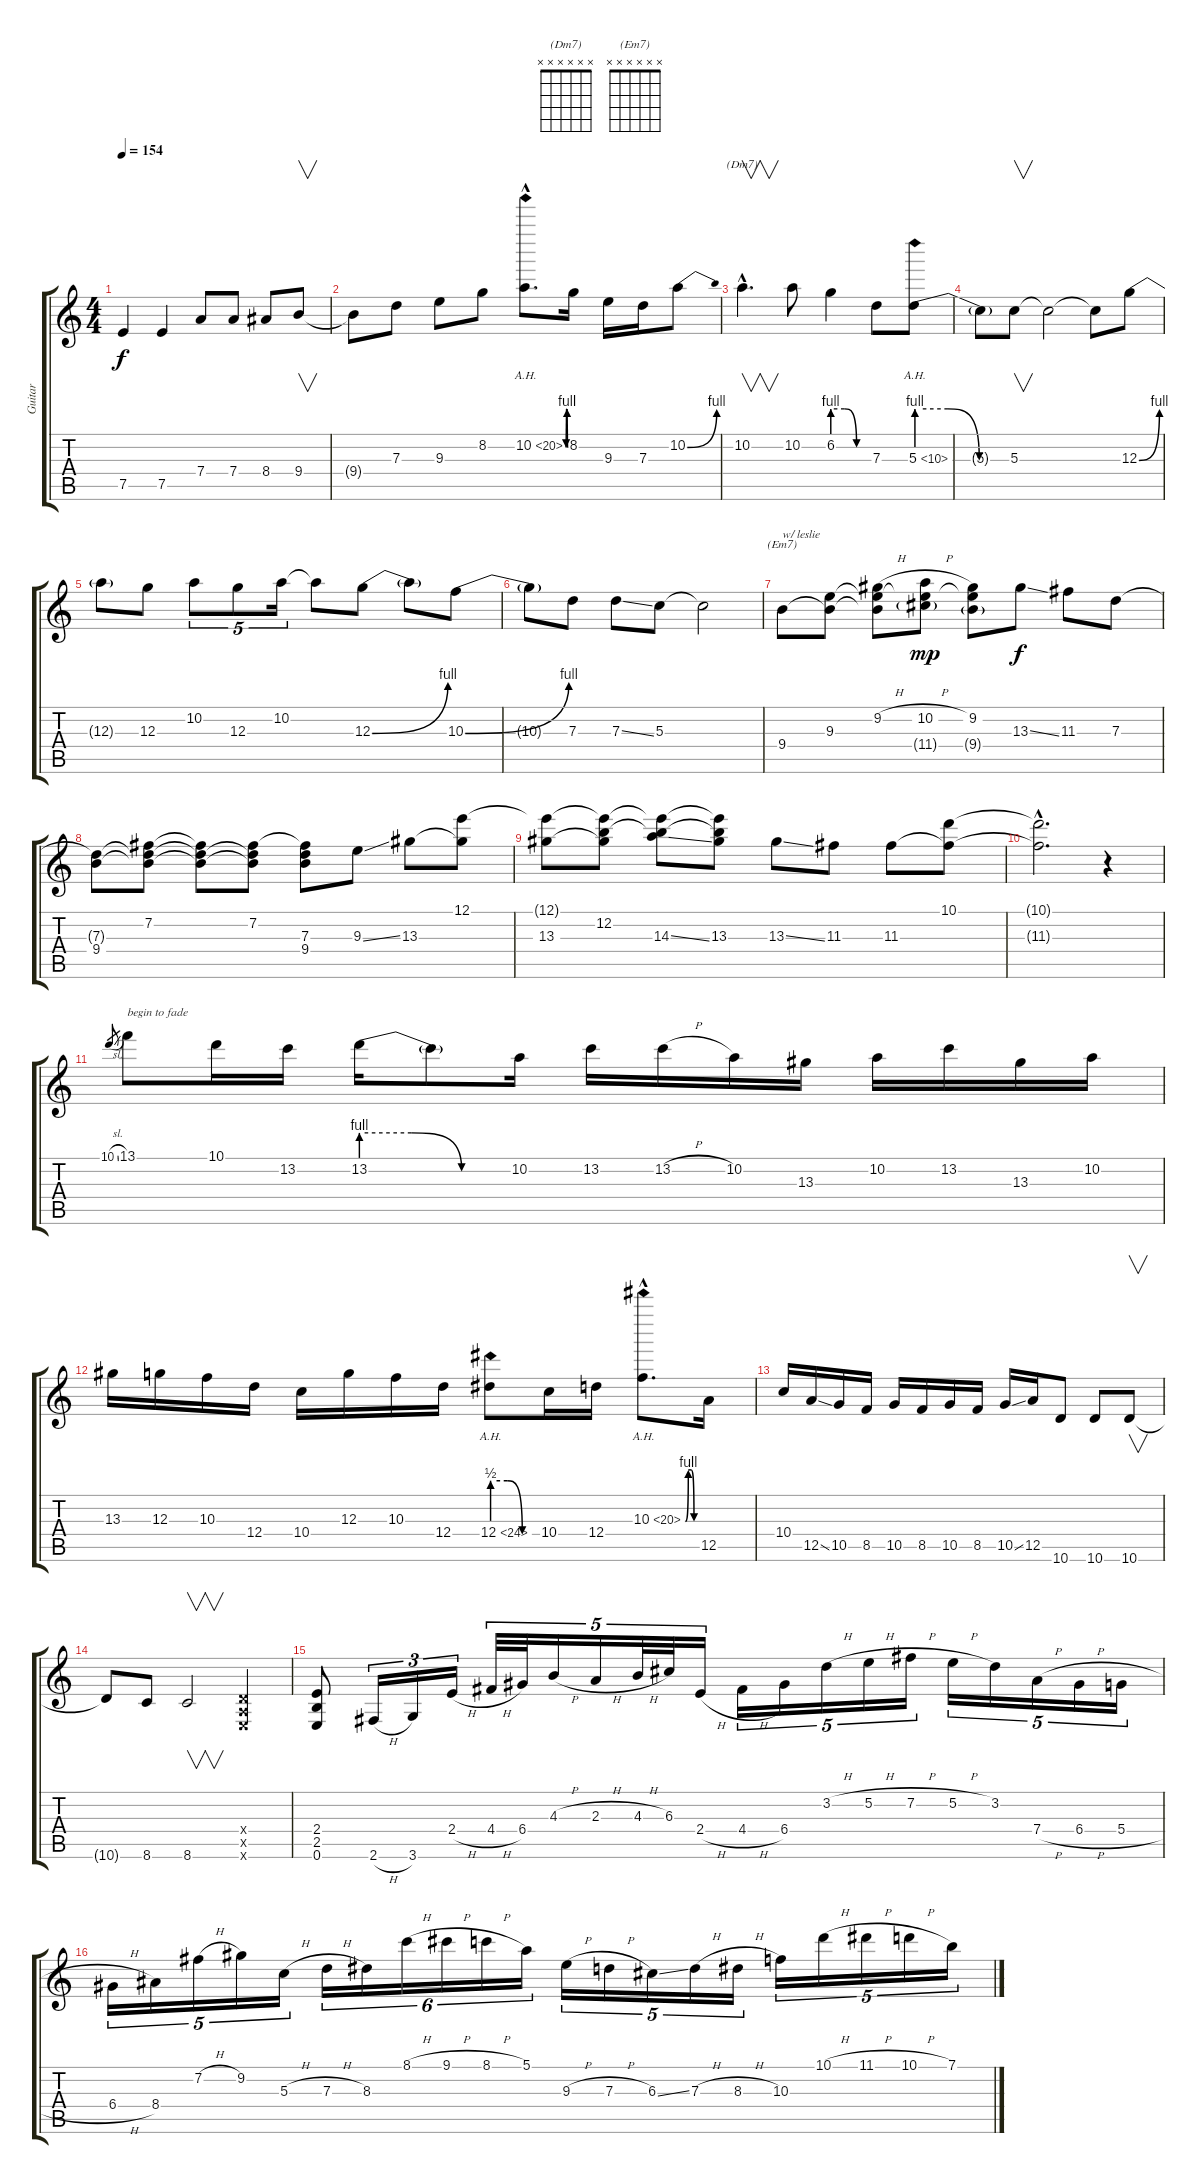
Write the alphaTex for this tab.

\track ("Guitar" "Guitar") {instrument overdrivenguitar}
\staff {score tabs}
\tuning (E4 B3 G3 D3 A2 E2) {hide}
\chord ("(Dm7)" x x x x x x) {firstfret 0}
\chord ("(Em7)" x x x x x x) {firstfret 0}
\ts (4 4)
\tempo 154
\clef g2
\ks c
7.5.4{dy f} 7.5.4 7.4.8 7.4.8 8.4.8 9.4.8{v} |
9.4{t}.8 7.3.8 9.3.8 8.2.8 10.2{be (custom 0 0 15 4 30 4 45 0 60 0) ah 10 hac}.8{d} 8.2.16 9.3.16 7.3.16 10.2{be (bend 0 0 60 4)}.8 |
10.2{hac}.4{v d ch "(Dm7)"} 10.2.8 6.2{be (custom 0 4 20 4 40 0 60 0)}.4 7.3.8 5.3{be (custom 0 4 20 4 40 0 60 0) ah 5}.8 |
5.3{t}.8 5.3.8{v} 5.3{t}.2 5.3{t}.8 12.3{be (bend 0 0 60 4)}.8 |
12.3{t}.8 12.3.8 10.2.8{tu (5 4)} 12.3.8{tu (5 4)} 10.2.16{tu (5 4)} 10.2{t}.8 12.3{be (bend 0 0 60 4)}.8 12.3{t}.8 10.3{be (bend 0 0 60 4)}.8 |
10.3{t}.8 7.3.8 7.3{ss}.8 5.3.8 5.3{t}.2 |
9.4.8{ch "(Em7)" txt "w/ leslie"} (9.3 9.4{t}).8 (9.2{h} 9.3{t} 9.4{t}).8 (10.2{h} 9.3{t} 11.4{g}).8{dy mp} (9.2 9.3{t} 9.4{g}).8 13.3{ss}.8{dy f} 11.3.8 7.3.8 |
(7.3{t} 9.4).8 (7.2 7.3{t} 9.4{t}).8 (7.2{t} 7.3{t} 9.4{t}).8 (7.2 7.3{t} 9.4{t}).8 (7.2{t} 7.3 9.4).8 9.3{ss}.8 13.3.8 (12.1 13.3{t}).8 |
(12.1{t} 13.3).8 (12.1{t} 12.2 13.3{t}).8 (12.1{t} 12.2{t} 14.3{ss}).8 (12.1{t} 12.2{t} 13.3).8 13.3{ss}.8 11.3.8 11.3.8 (10.1 11.3{t}).8 |
(10.1{hac t} 11.3{hac t}).2{d} r.4 |
10.1{sl}.8{gr} 13.1.8{txt "begin to fade" volume 15} 10.1.16 13.2.16 13.2{be (custom 0 4 20 4 40 0 60 0)}.16 13.2{t}.8 10.2.16 13.2.16 13.2{h}.16 10.2.16 13.3.16 10.2.16 13.2.16 13.3.16 10.2.16 |
13.3.16 12.3.16 10.3.16 12.4.16 10.4.16 12.3.16 10.3.16 12.4.16 12.4{be (custom 0 2 20 2 40 0 60 0) ah 12}.8 10.4.16 12.4.16 10.3{be (custom 0 0 15 4 30 4 45 0 60 0) ah 10 hac}.8{d} 12.5.16 |
10.4.16 12.5{ss}.16 10.5.16 8.5.16 10.5.16 8.5.16 10.5.16 8.5.16 10.5{ss}.16 12.5.16 10.6.8 10.6.8 10.6.8{v} |
10.6{t}.8{volume 13} 8.6.8 8.6.2{v} (0.4{x} 0.5{x} 0.6{x}).4 |
(2.4 2.5 0.6).8 2.6{h}.16{tu (3 2)} 3.6.16{tu (3 2)} 2.4{h}.16{tu (3 2)} 4.4{h}.32{tu (5 4)} 6.4.32{tu (5 4)} 4.3{h}.16{tu (5 4)} 2.3{h}.16{tu (5 4)} 4.3{h}.32{tu (5 4)} 6.3.32{tu (5 4)} 2.4{h}.16{tu (5 4)} 4.4{h}.16{tu (5 4)} 6.4.16{tu (5 4)} 3.2{h}.16{tu (5 4)} 5.2{h}.16{tu (5 4)} 7.2{h}.16{tu (5 4)} 5.2{h}.16{tu (5 4)} 3.2.16{tu (5 4)} 7.4{h}.16{tu (5 4)} 6.4{h}.16{tu (5 4)} 5.4{h}.16{tu (5 4)} |
6.4{h}.16{tu (5 4) volume 11} 8.4.16{tu (5 4)} 7.2{h}.16{tu (5 4)} 9.2.16{tu (5 4)} 5.3{h}.16{tu (5 4)} 7.3{h}.16{tu (6 4)} 8.3.16{tu (6 4)} 8.1{h}.16{tu (6 4)} 9.1{h}.16{tu (6 4)} 8.1{h}.16{tu (6 4)} 5.1.16{tu (6 4)} 9.3{h}.16{tu (5 4)} 7.3{h}.16{tu (5 4)} 6.3{ss}.16{tu (5 4)} 7.3{h}.16{tu (5 4)} 8.3{h}.16{tu (5 4)} 10.3.16{tu (5 4)} 10.1{h}.16{tu (5 4)} 11.1{h}.16{tu (5 4)} 10.1{h}.16{tu (5 4)} 7.1.16{tu (5 4)}
